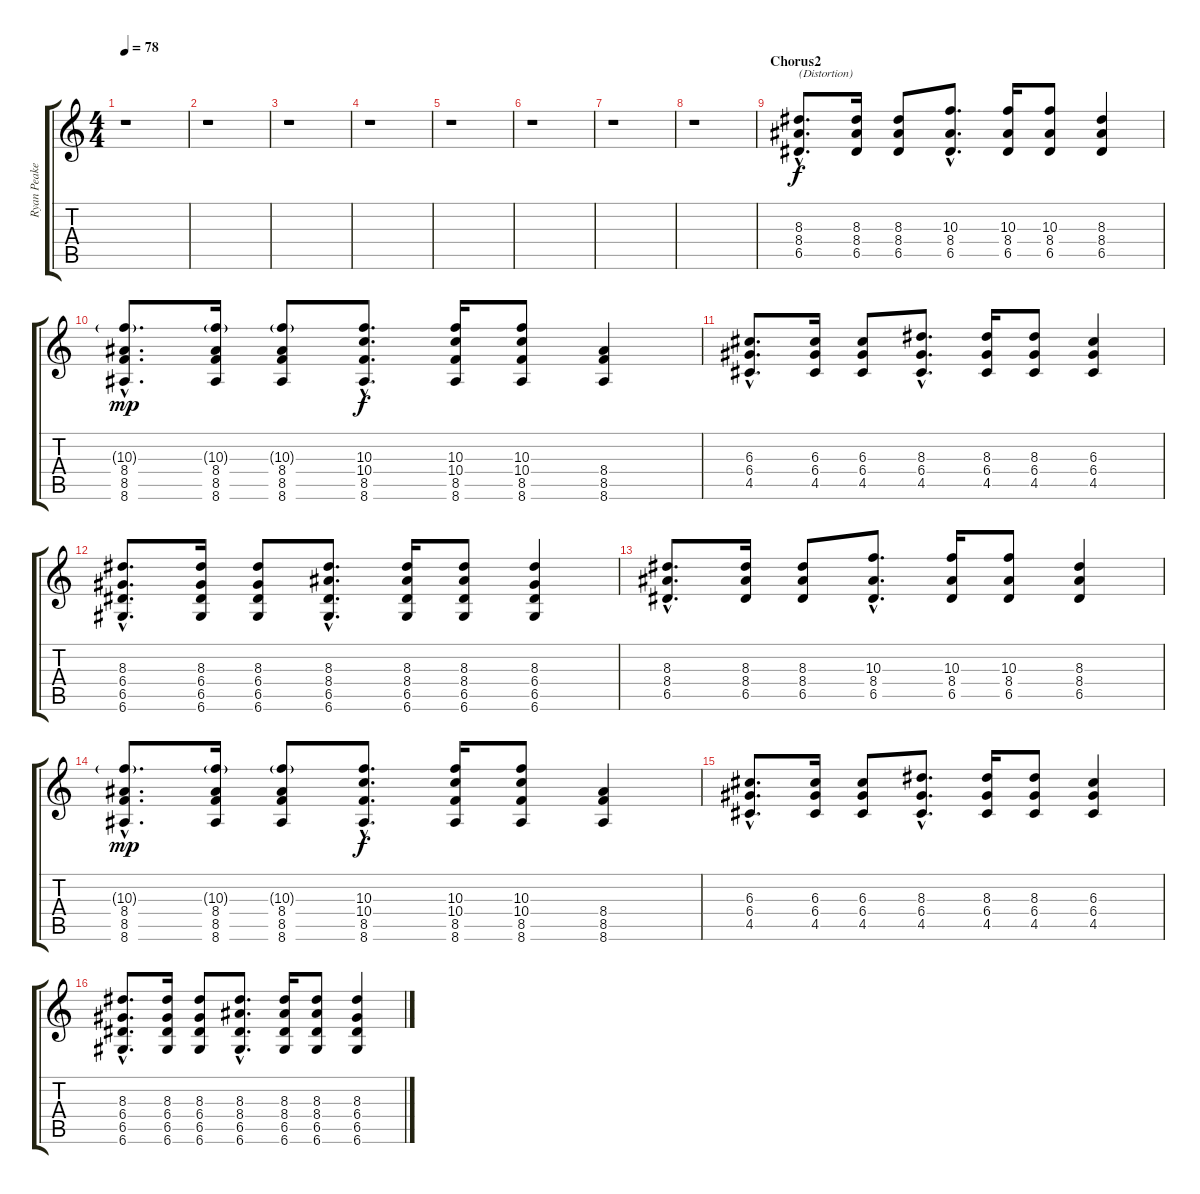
\track ("Ryan Peake - Electric Guitar" "Ryan Peake") {instrument distortionguitar}
\staff {score tabs}
\tuning (E4 B3 G3 D3 A2 D2) {hide}
\ts (4 4)
\tempo 78
\clef g2
\ks c
r.1{dy f} |
r.1 |
r.1 |
r.1 |
r.1 |
r.1 |
r.1 |
r.1 |
\section ("" "Chorus2")
(8.3{hac} 8.4{hac} 6.5{hac}).8{d txt "(Distortion)" instrument distortionguitar} (8.3 8.4 6.5).16 (8.3 8.4 6.5).8 (10.3{hac} 8.4{hac} 6.5{hac}).8{d} (10.3 8.4 6.5).16 (10.3 8.4 6.5).8 (8.3 8.4 6.5).4 |
(10.3{g hac} 8.4{hac} 8.5{hac} 8.6{hac}).8{d dy mp} (10.3{g} 8.4 8.5 8.6).16 (10.3{g} 8.4 8.5 8.6).8 (10.3{hac} 10.4{hac} 8.5{hac} 8.6{hac}).8{d dy f} (10.3 10.4 8.5 8.6).16 (10.3 10.4 8.5 8.6).8 (8.4 8.5 8.6).4 |
(6.3{hac} 6.4{hac} 4.5{hac}).8{d} (6.3 6.4 4.5).16 (6.3 6.4 4.5).8 (8.3{hac} 6.4{hac} 4.5{hac}).8{d} (8.3 6.4 4.5).16 (8.3 6.4 4.5).8 (6.3 6.4 4.5).4 |
(8.3{hac} 6.4{hac} 6.5{hac} 6.6{hac}).8{d} (8.3 6.4 6.5 6.6).16 (8.3 6.4 6.5 6.6).8 (8.3{hac} 8.4{hac} 6.5{hac} 6.6{hac}).8{d} (8.3 8.4 6.5 6.6).16 (8.3 8.4 6.5 6.6).8 (8.3 6.4 6.5 6.6).4 |
(8.3{hac} 8.4{hac} 6.5{hac}).8{d} (8.3 8.4 6.5).16 (8.3 8.4 6.5).8 (10.3{hac} 8.4{hac} 6.5{hac}).8{d} (10.3 8.4 6.5).16 (10.3 8.4 6.5).8 (8.3 8.4 6.5).4 |
(10.3{g hac} 8.4{hac} 8.5{hac} 8.6{hac}).8{d dy mp} (10.3{g} 8.4 8.5 8.6).16 (10.3{g} 8.4 8.5 8.6).8 (10.3{hac} 10.4{hac} 8.5{hac} 8.6{hac}).8{d dy f} (10.3 10.4 8.5 8.6).16 (10.3 10.4 8.5 8.6).8 (8.4 8.5 8.6).4 |
(6.3{hac} 6.4{hac} 4.5{hac}).8{d} (6.3 6.4 4.5).16 (6.3 6.4 4.5).8 (8.3{hac} 6.4{hac} 4.5{hac}).8{d} (8.3 6.4 4.5).16 (8.3 6.4 4.5).8 (6.3 6.4 4.5).4 |
(8.3{hac} 6.4{hac} 6.5{hac} 6.6{hac}).8{d} (8.3 6.4 6.5 6.6).16 (8.3 6.4 6.5 6.6).8 (8.3{hac} 8.4{hac} 6.5{hac} 6.6{hac}).8{d} (8.3 8.4 6.5 6.6).16 (8.3 8.4 6.5 6.6).8 (8.3 6.4 6.5 6.6).4
